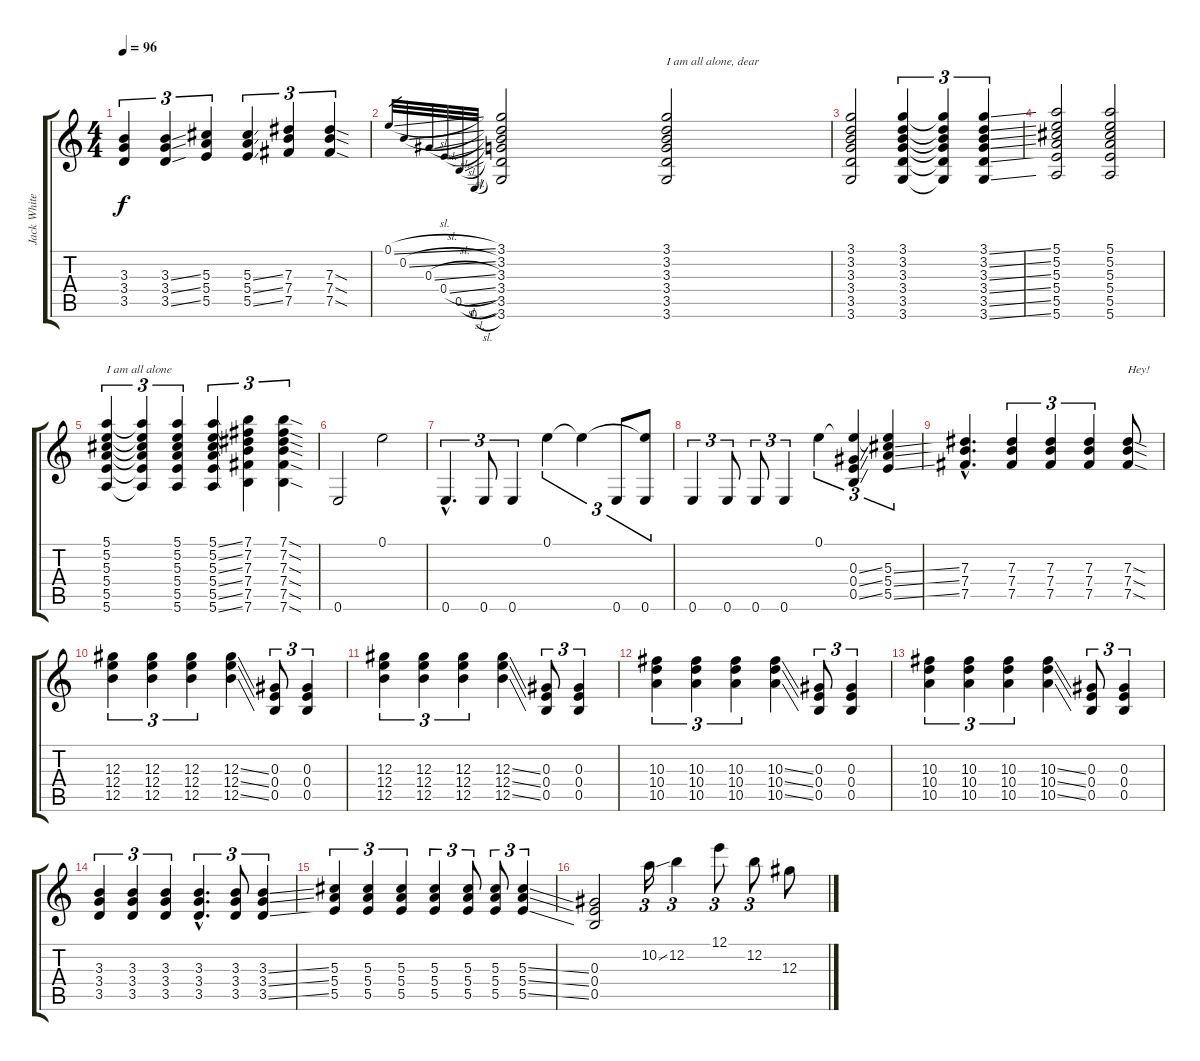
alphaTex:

\track ("Jack White" "Jack White") {instrument electricguitarmuted}
\staff {score tabs}
\tuning (E4 B3 Ab3 E3 B2 E2) {hide}
\ts (4 4)
\tempo 96
\clef g2
\ks c
(3.3 3.4 3.5).4{tu (3 2) dy f} (3.3{ss} 3.4{ss} 3.5{ss}).4{tu (3 2)} (5.3 5.4 5.5).4{tu (3 2)} (5.3{ss} 5.4{ss} 5.5{ss}).4{tu (3 2)} (7.3 7.4 7.5).4{tu (3 2)} (7.3{sod} 7.4{sod} 7.5{sod}).4{tu (3 2)} |
0.1{sl}.32{gr} 0.2{sl}.32{gr} 0.3{sl}.32{gr} 0.4{sl}.32{gr} 0.5{sl}.32{gr} 0.6{sl}.32{gr} (3.1 3.2 3.3 3.4 3.5 3.6).2 (3.1 3.2 3.3 3.4 3.5 3.6).2{txt "I am all alone, dear"} |
(3.1 3.2 3.3 3.4 3.5 3.6).2 (3.1 3.2 3.3 3.4 3.5 3.6).4{tu (3 2)} (3.1{t} 3.2{t} 3.3{t} 3.4{t} 3.5{t} 3.6{t}).4{tu (3 2)} (3.1{ss} 3.2{ss} 3.3{ss} 3.4{ss} 3.5{ss} 3.6{ss}).4{tu (3 2)} |
(5.1 5.2 5.3 5.4 5.5 5.6).2 (5.1 5.2 5.3 5.4 5.5 5.6).2 |
(5.1 5.2 5.3 5.4 5.5 5.6).4{tu (3 2) txt "I am all alone"} (5.1{t} 5.2{t} 5.3{t} 5.4{t} 5.5{t} 5.6{t}).4{tu (3 2)} (5.1 5.2 5.3 5.4 5.5 5.6).4{tu (3 2)} (5.1{ss} 5.2{ss} 5.3{ss} 5.4{ss} 5.5{ss} 5.6{ss}).4{tu (3 2)} (7.1 7.2 7.3 7.4 7.5 7.6).4{tu (3 2)} (7.1{sod} 7.2{sod} 7.3{sod} 7.4{sod} 7.5{sod} 7.6{sod}).4{tu (3 2)} |
0.6.2 0.1.2 |
0.6{hac}.4{d tu (3 2)} 0.6.8{tu (3 2)} 0.6.4{tu (3 2)} 0.1.4{tu (3 2)} 0.1{t}.4{tu (3 2)} 0.6.8{tu (3 2)} (0.1{t} 0.6).8{tu (3 2)} |
0.6.4{tu (3 2)} 0.6.8{tu (3 2)} 0.6.8{tu (3 2)} 0.6.4{tu (3 2)} 0.1.4{tu (3 2)} (0.1{t} 0.3{ss} 0.4{ss} 0.5{ss}).4{tu (3 2)} (0.1{t} 5.3{ss} 5.4{ss} 5.5{ss}).4{tu (3 2)} |
(7.3{hac} 7.4{hac} 7.5{hac}).4{d} (7.3 7.4 7.5).4{tu (3 2)} (7.3 7.4 7.5).4{tu (3 2)} (7.3 7.4 7.5).4{tu (3 2)} (7.3{sod} 7.4{sod} 7.5{sod}).8{txt "Hey!"} |
(12.3 12.4 12.5).4{tu (3 2)} (12.3 12.4 12.5).4{tu (3 2)} (12.3 12.4 12.5).4{tu (3 2)} (12.3{ss} 12.4{ss} 12.5{ss}).4 (0.3 0.4 0.5).8{tu (3 2)} (0.3 0.4 0.5).4{tu (3 2)} |
(12.3 12.4 12.5).4{tu (3 2)} (12.3 12.4 12.5).4{tu (3 2)} (12.3 12.4 12.5).4{tu (3 2)} (12.3{ss} 12.4{ss} 12.5{ss}).4 (0.3 0.4 0.5).8{tu (3 2)} (0.3 0.4 0.5).4{tu (3 2)} |
(10.3 10.4 10.5).4{tu (3 2)} (10.3 10.4 10.5).4{tu (3 2)} (10.3 10.4 10.5).4{tu (3 2)} (10.3{ss} 10.4{ss} 10.5{ss}).4 (0.3 0.4 0.5).8{tu (3 2)} (0.3 0.4 0.5).4{tu (3 2)} |
(10.3 10.4 10.5).4{tu (3 2)} (10.3 10.4 10.5).4{tu (3 2)} (10.3 10.4 10.5).4{tu (3 2)} (10.3{ss} 10.4{ss} 10.5{ss}).4 (0.3 0.4 0.5).8{tu (3 2)} (0.3 0.4 0.5).4{tu (3 2)} |
(3.3 3.4 3.5).4{tu (3 2)} (3.3 3.4 3.5).4{tu (3 2)} (3.3 3.4 3.5).4{tu (3 2)} (3.3{hac} 3.4{hac} 3.5{hac}).4{d tu (3 2)} (3.3 3.4 3.5).8{tu (3 2)} (3.3{ss} 3.4{ss} 3.5{ss}).4{tu (3 2)} |
(5.3 5.4 5.5).4{tu (3 2)} (5.3 5.4 5.5).4{tu (3 2)} (5.3 5.4 5.5).4{tu (3 2)} (5.3 5.4 5.5).4{tu (3 2)} (5.3 5.4 5.5).8{tu (3 2)} (5.3 5.4 5.5).8{tu (3 2)} (5.3{ss} 5.4{ss} 5.5{ss}).4{tu (3 2)} |
(0.3 0.4 0.5).2 10.2{ss}.16{tu (3 2)} 12.2.4{tu (3 2)} 12.1.8{tu (3 2)} 12.2.8{tu (3 2)} 12.3.8
